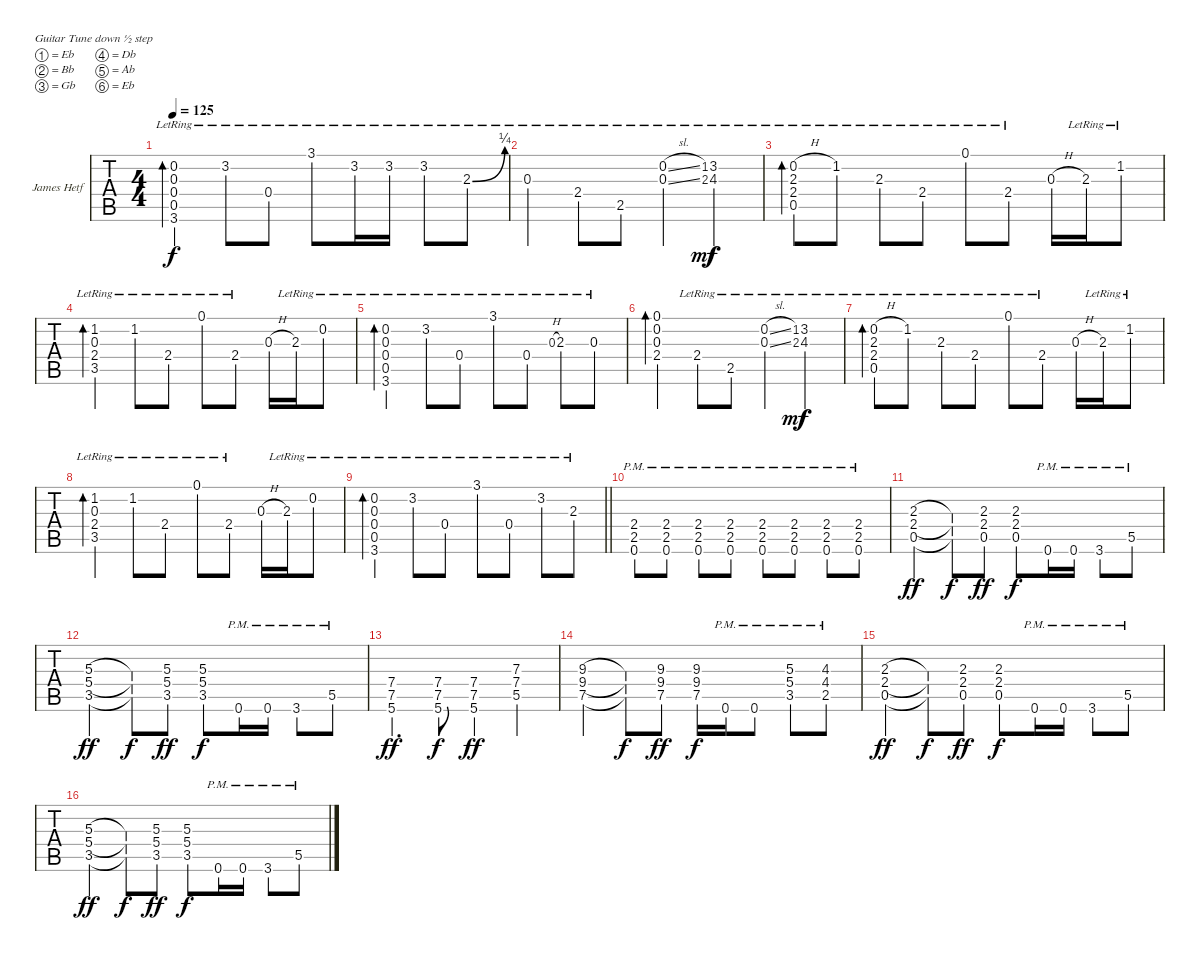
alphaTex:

\bracketExtendMode groupsimilarinstruments
\firstSystemTrackNameOrientation horizontal
\otherSystemsTrackNameOrientation horizontal
\track ("James Hetfield" "James Hetf") {instrument distortionguitar}
\staff {tabs}
\tuning (Eb4 Bb3 Gb3 Db3 Ab2 Eb2)
\ts (4 4)
\tempo 125
\clef g2
\ks aminor
(0.2{lr} 0.3{lr} 3.6{lr} 0.5 0.4).4{bd 120 dy f} 3.2{lr}.8 0.4{lr}.8 3.1{lr}.8 3.2{lr}.16 3.2{lr}.16 3.2{lr}.8 2.3{be (bend 0 0 15.6 1) lr}.8 |
0.3{lr}.4 2.4{lr}.8 2.5{lr}.8 (0.2{sl lr} 0.3{sl lr}).4 (1.2{lr} 2.3{lr}).8{gr dy mf} (3.2{lr} 4.3{lr}).4{dy f} |
(0.2{h} 2.3{lr} 2.4{lr} 0.5{lr}).8{bd 240} 1.2{lr}.8 2.3{lr}.8 2.4{lr}.8 0.1{lr}.8 2.4{lr}.8 0.3{h}.16 2.3{lr}.16 1.2{lr}.8 |
(1.2{lr} 0.3{lr} 2.4{lr} 3.5{lr}).4{bd 120} 1.2{lr}.8 2.4{lr}.8 0.1{lr}.8 2.4{lr}.8 0.3{h}.16 2.3{lr}.16 0.2{lr}.8 |
(0.2{lr} 0.3{lr} 3.6{lr} 0.4 0.5).4{bd 120} 3.2{lr}.8 0.4{lr}.8 3.1{lr}.8 0.4{lr}.8 0.3{h lr}.8{gr} 2.3{lr}.8 0.3{lr}.8 |
(0.1 0.2 0.3 2.4).4{bd 120} 2.4{lr}.8 2.5{lr}.8 (0.2{sl lr} 0.3{sl lr}).4 (1.2{lr} 2.3{lr}).8{gr dy mf} (3.2{lr} 4.3{lr}).4{dy f} |
(0.2{h} 2.3{lr} 2.4{lr} 0.5{lr}).8{bd 240} 1.2{lr}.8 2.3{lr}.8 2.4{lr}.8 0.1{lr}.8 2.4{lr}.8 0.3{h}.16 2.3{lr}.16 1.2{lr}.8 |
(1.2{lr} 0.3{lr} 2.4{lr} 3.5{lr}).4{bd 120} 1.2{lr}.8 2.4{lr}.8 0.1{lr}.8 2.4{lr}.8 0.3{h}.16 2.3{lr}.16 0.2{lr}.8 |
\barLineRight lightlight
(0.2{lr} 0.3{lr} 3.6{lr} 0.4 0.5).4{bd 120} 3.2{lr}.8 0.4{lr}.8 3.1{lr}.8 0.4{lr}.8 3.2{lr}.8 2.3{lr}.8 |
(2.4{pm} 2.5{pm} 0.6{pm}).8 (2.4{pm} 2.5{pm} 0.6{pm}).8 (2.4{pm} 2.5{pm} 0.6{pm}).8 (2.4{pm} 2.5{pm} 0.6{pm}).8 (2.4{pm} 2.5{pm} 0.6{pm}).8 (2.4{pm} 2.5{pm} 0.6{pm}).8 (2.4{pm} 2.5{pm} 0.6{pm}).8 (2.4{pm} 2.5{pm} 0.6{pm}).8 |
(2.3{ac} 2.4{ac} 0.5{ac}).4{dy ff} (2.3{t} 2.4{t} 0.5{t}).8{dy f} (2.3{ac} 2.4{ac} 0.5{ac}).8{dy ff} (2.3 2.4 0.5).8{dy f} 0.6{pm}.16 0.6{pm}.16 3.6{pm}.8 5.5{pm}.8 |
(5.3{ac} 5.4{ac} 3.5{ac}).4{dy ff} (5.3{t} 5.4{t} 3.5{t}).8{dy f} (5.3{ac} 5.4{ac} 3.5{ac}).8{dy ff} (5.3 5.4 3.5).8{dy f} 0.6{pm}.16 0.6{pm}.16 3.6{pm}.8 5.5{pm}.8 |
(7.4{ac} 7.5{ac} 5.6).4{d dy ff} (7.4 7.5 5.6).8{dy f} (7.4{ac st} 7.5{ac st} 5.6).4{dy ff} (7.3{ac st} 7.4{ac st} 5.5{ac st}).4 |
(9.3{ac} 9.4{ac} 7.5{ac}).4 (9.3{t} 9.4{t} 7.5{t}).8{dy f} (9.3{ac} 9.4{ac} 7.5{ac}).8{dy ff} (9.3 9.4 7.5).16{dy f} 0.6{pm}.16 0.6{pm}.8 (5.3 5.4 3.5{pm}).8 (4.3 4.4 2.5{pm}).8 |
(2.3{ac} 2.4{ac} 0.5{ac}).4{dy ff} (2.3{t} 2.4{t} 0.5{t}).8{dy f} (2.3{ac} 2.4{ac} 0.5{ac}).8{dy ff} (2.3 2.4 0.5).8{dy f} 0.6{pm}.16 0.6{pm}.16 3.6{pm}.8 5.5{pm}.8 |
(5.3{ac} 5.4{ac} 3.5{ac}).4{dy ff} (5.3{t} 5.4{t} 3.5{t}).8{dy f} (5.3{ac} 5.4{ac} 3.5{ac}).8{dy ff} (5.3 5.4 3.5).8{dy f} 0.6{pm}.16 0.6{pm}.16 3.6{pm}.8 5.5{pm}.8
